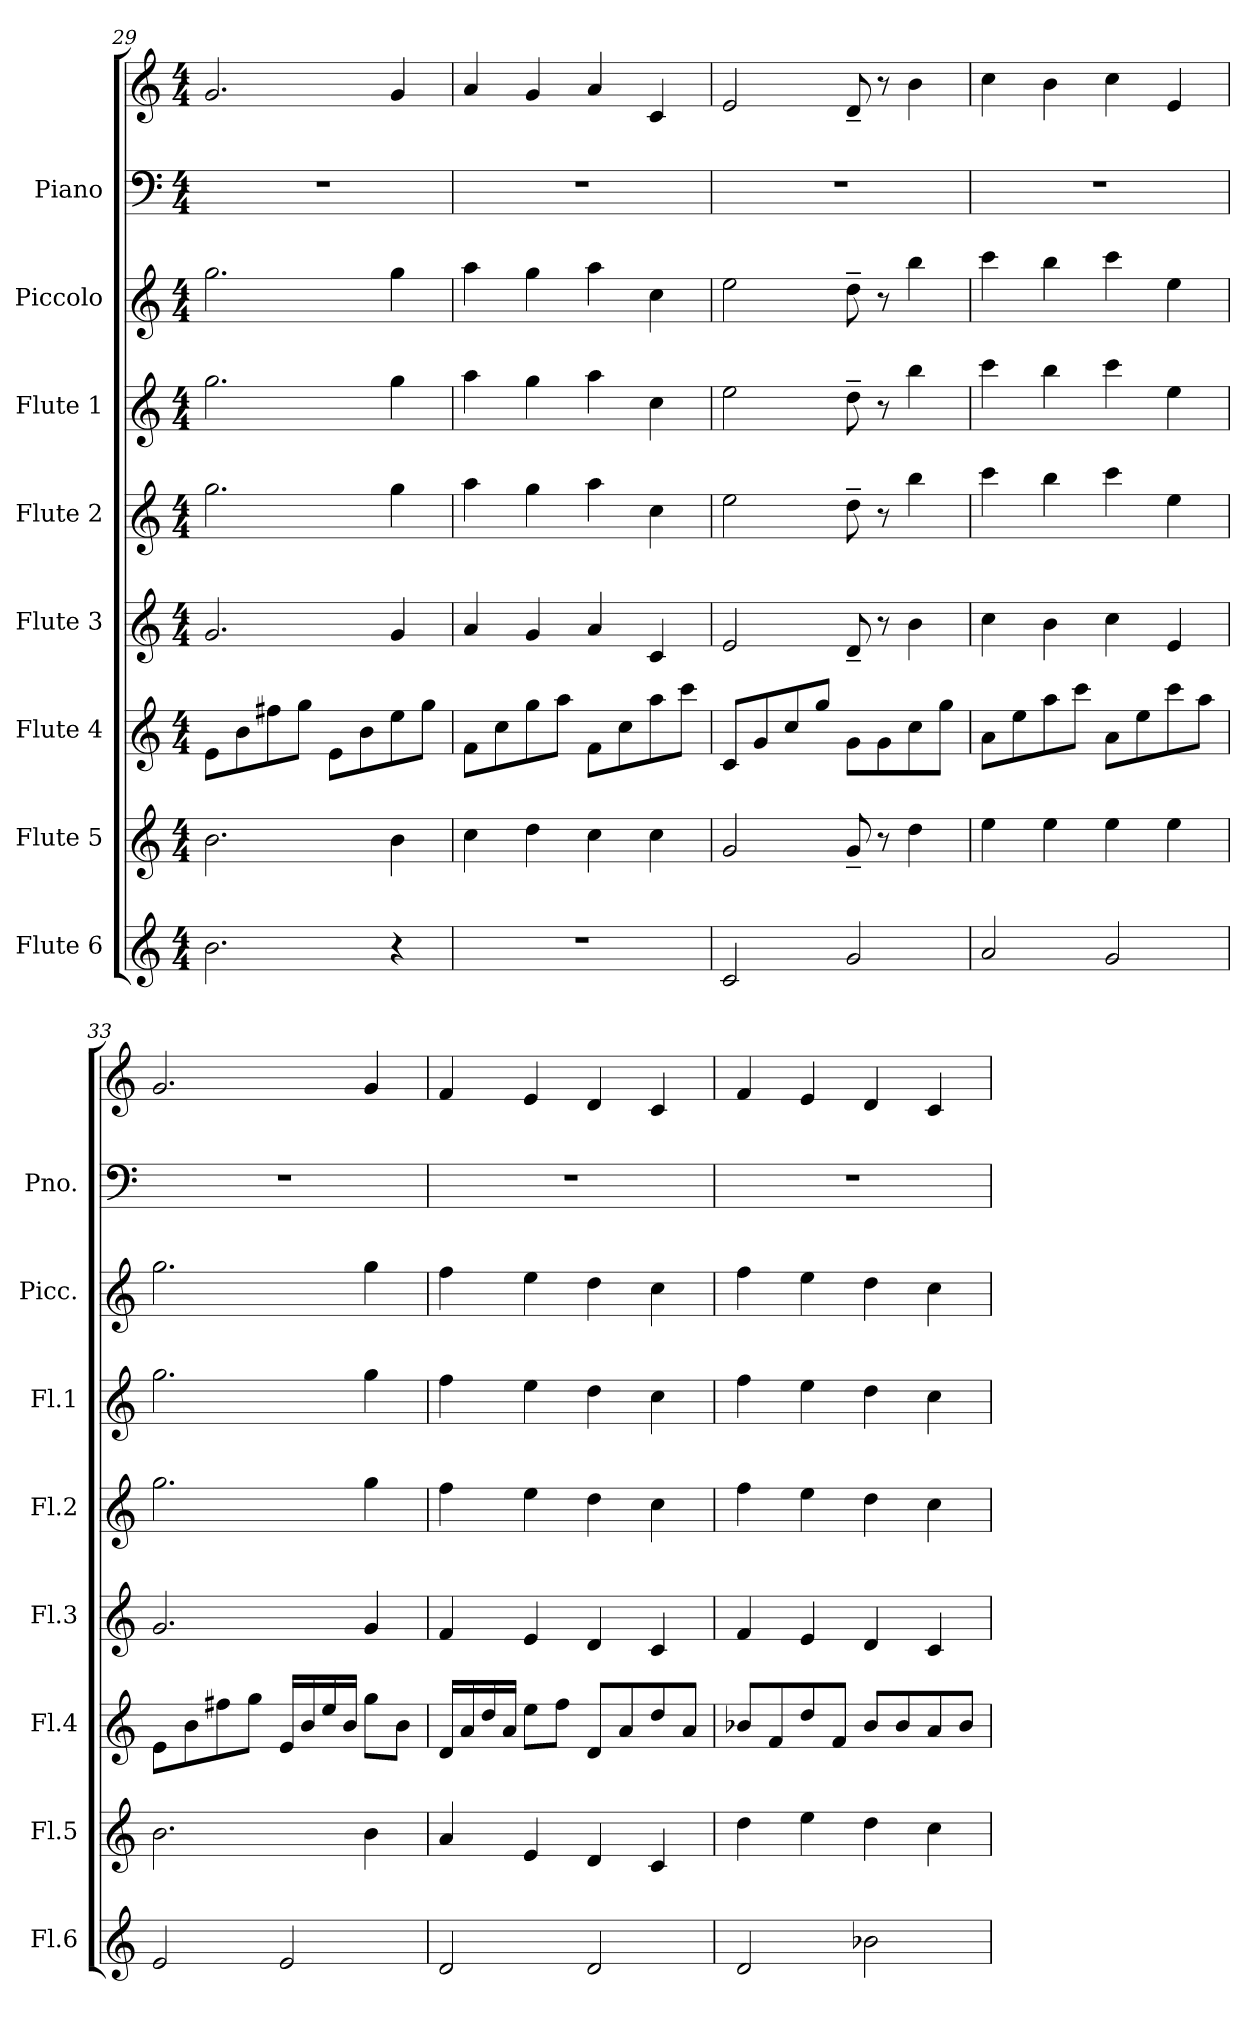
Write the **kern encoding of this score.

**kern	**kern	**kern	**kern	**kern	**kern	**kern	**kern	**kern
*part8	*part7	*part6	*part5	*part4	*part3	*part2	*part1	*part1
*staff9	*staff8	*staff7	*staff6	*staff5	*staff4	*staff3	*staff2	*staff1
*I"Flute 6	*I"Flute 5	*I"Flute 4	*I"Flute 3	*I"Flute 2	*I"Flute 1	*I"Piccolo	*I"Piano	*
*I'Fl.6	*I'Fl.5	*I'Fl.4	*I'Fl.3	*I'Fl.2	*I'Fl.1	*I'Picc.	*I'Pno.	*
!!LO:PB:g=z
*clefG2	*clefG2	*clefG2	*clefG2	*clefG2	*clefG2	*clefG2	*clefF4	*clefG2
*	*	*	*	*	*	*ITrd-7c-12	*	*
*k[]	*k[]	*k[]	*k[]	*k[]	*k[]	*k[]	*k[]	*k[]
*M4/4	*M4/4	*M4/4	*M4/4	*M4/4	*M4/4	*M4/4	*M4/4	*M4/4
=29	=29	=29	=29	=29	=29	=29	=29	=29
2.b\	2.b\	8e\L	2.g/	2.gg\	2.gg\	2.ggg\	1r	2.g/
.	.	8b\	.	.	.	.	.	.
.	.	8ff#X\	.	.	.	.	.	.
.	.	8gg\J	.	.	.	.	.	.
.	.	8e\L	.	.	.	.	.	.
.	.	8b\	.	.	.	.	.	.
4r	4b\	8ee\	4g/	4gg\	4gg\	4ggg\	.	4g/
.	.	8gg\J	.	.	.	.	.	.
=30	=30	=30	=30	=30	=30	=30	=30	=30
1r	4cc\	8f\L	4a/	4aa\	4aa\	4aaa\	1r	4a/
.	.	8cc\	.	.	.	.	.	.
.	4dd\	8gg\	4g/	4gg\	4gg\	4ggg\	.	4g/
.	.	8aa\J	.	.	.	.	.	.
.	4cc\	8f\L	4a/	4aa\	4aa\	4aaa\	.	4a/
.	.	8cc\	.	.	.	.	.	.
.	4cc\	8aa\	4c/	4cc\	4cc\	4ccc\	.	4c/
.	.	8ccc\J	.	.	.	.	.	.
=31	=31	=31	=31	=31	=31	=31	=31	=31
2c/	2g/	8c/L	2e/	2ee\	2ee\	2eee\	1r	2e/
.	.	8g/	.	.	.	.	.	.
.	.	8cc/	.	.	.	.	.	.
.	.	8gg/J	.	.	.	.	.	.
2g/	8g~/	8g\L	8d~/	8dd~\	8dd~\	8ddd~\	.	8d~/
.	8r	8g\	8r	8r	8r	8r	.	8r
.	4dd\	8cc\	4b\	4bb\	4bb\	4bbb\	.	4b\
.	.	8gg\J	.	.	.	.	.	.
=32	=32	=32	=32	=32	=32	=32	=32	=32
2a/	4ee\	8a\L	4cc\	4ccc\	4ccc\	4cccc\	1r	4cc\
.	.	8ee\	.	.	.	.	.	.
.	4ee\	8aa\	4b\	4bb\	4bb\	4bbb\	.	4b\
.	.	8ccc\J	.	.	.	.	.	.
2g/	4ee\	8a\L	4cc\	4ccc\	4ccc\	4cccc\	.	4cc\
.	.	8ee\	.	.	.	.	.	.
.	4ee\	8ccc\	4e/	4ee\	4ee\	4eee\	.	4e/
.	.	8aa\J	.	.	.	.	.	.
!!LO:PB:g=z
=33	=33	=33	=33	=33	=33	=33	=33	=33
2e/	2.b\	8e\L	2.g/	2.gg\	2.gg\	2.ggg\	1r	2.g/
.	.	8b\	.	.	.	.	.	.
.	.	8ff#X\	.	.	.	.	.	.
.	.	8gg\J	.	.	.	.	.	.
2e/	.	16e/LL	.	.	.	.	.	.
.	.	16b/	.	.	.	.	.	.
.	.	16ee/	.	.	.	.	.	.
.	.	16b/JJ	.	.	.	.	.	.
.	4b\	8gg\L	4g/	4gg\	4gg\	4ggg\	.	4g/
.	.	8b\J	.	.	.	.	.	.
=34	=34	=34	=34	=34	=34	=34	=34	=34
2d/	4a/	16d/LL	4f/	4ff\	4ff\	4fff\	1r	4f/
.	.	16a/	.	.	.	.	.	.
.	.	16dd/	.	.	.	.	.	.
.	.	16a/JJ	.	.	.	.	.	.
.	4e/	8ee\L	4e/	4ee\	4ee\	4eee\	.	4e/
.	.	8ff\J	.	.	.	.	.	.
2d/	4d/	8d/L	4d/	4dd\	4dd\	4ddd\	.	4d/
.	.	8a/	.	.	.	.	.	.
.	4c/	8dd/	4c/	4cc\	4cc\	4ccc\	.	4c/
.	.	8a/J	.	.	.	.	.	.
=35	=35	=35	=35	=35	=35	=35	=35	=35
2d/	4dd\	8b-X/L	4f/	4ff\	4ff\	4fff\	1r	4f/
.	.	8f/	.	.	.	.	.	.
.	4ee\	8dd/	4e/	4ee\	4ee\	4eee\	.	4e/
.	.	8f/J	.	.	.	.	.	.
2b-X\	4dd\	8b-/L	4d/	4dd\	4dd\	4ddd\	.	4d/
.	.	8b-/	.	.	.	.	.	.
.	4cc\	8a/	4c/	4cc\	4cc\	4ccc\	.	4c/
.	.	8b-/J	.	.	.	.	.	.
=	=	=	=	=	=	=	=	=
*-	*-	*-	*-	*-	*-	*-	*-	*-
